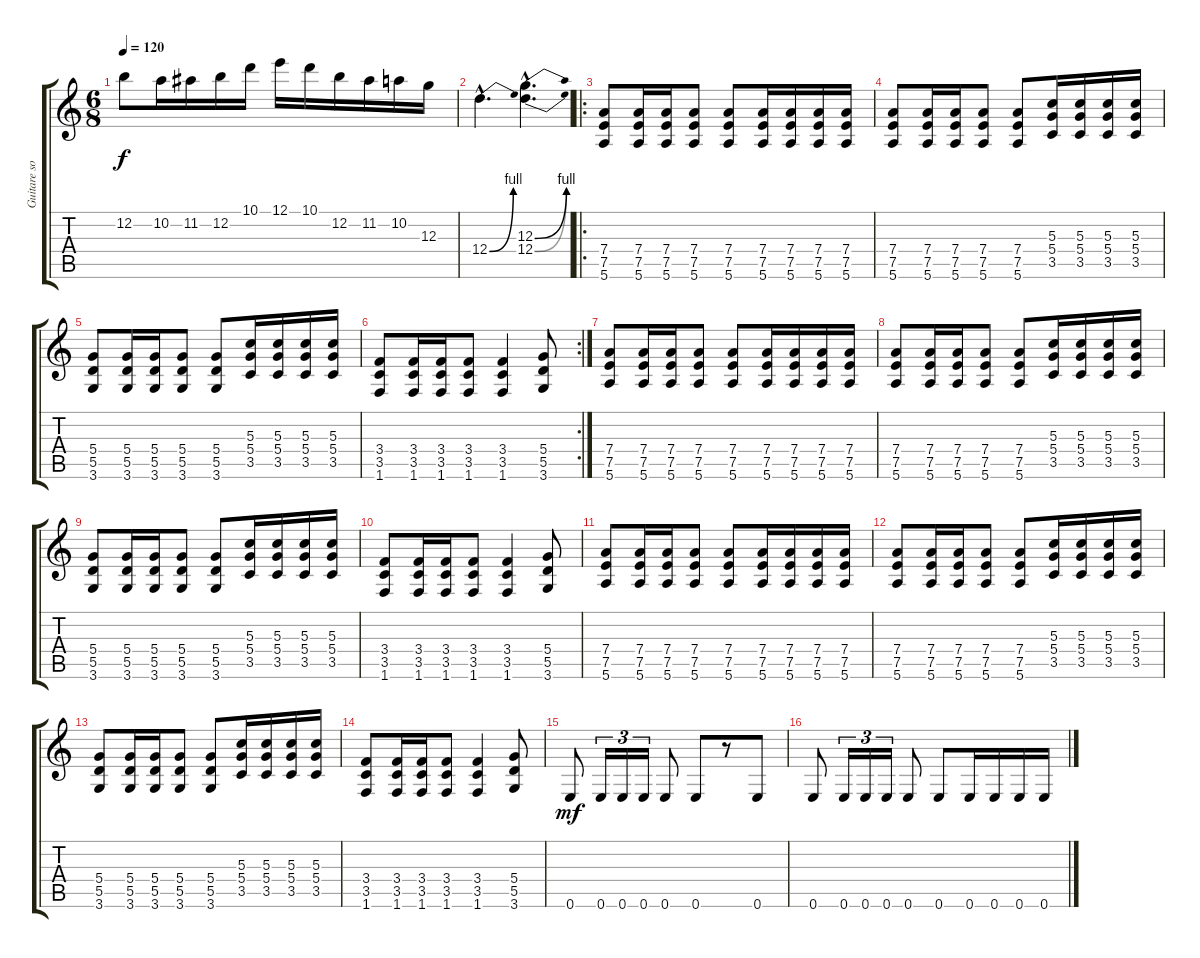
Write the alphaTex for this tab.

\track ("Guitare solo" "Guitare so") {instrument overdrivenguitar}
\staff {score tabs}
\tuning (E4 B3 G3 D3 A2 E2) {hide}
\ts (6 8)
\tempo 120
\clef g2
\ks c
12.2.8{dy f} 10.2.16 11.2.16 12.2.16 10.1.16 12.1.16 10.1.16 12.2.16 11.2.16 10.2.16 12.3.16 |
12.4{be (bend 0 0 60 4) hac}.4{d} (12.3{be (bend 0 0 60 4) hac} 12.4{be (bend 0 0 60 4) hac}).4{d} |
\ro
(7.4 7.5 5.6).8{volume 16} (7.4 7.5 5.6).16 (7.4 7.5 5.6).16 (7.4 7.5 5.6).8 (7.4 7.5 5.6).8 (7.4 7.5 5.6).16 (7.4 7.5 5.6).16 (7.4 7.5 5.6).16 (7.4 7.5 5.6).16 |
(7.4 7.5 5.6).8 (7.4 7.5 5.6).16 (7.4 7.5 5.6).16 (7.4 7.5 5.6).8 (7.4 7.5 5.6).8 (5.3 5.4 3.5).16 (5.3 5.4 3.5).16 (5.3 5.4 3.5).16 (5.3 5.4 3.5).16 |
(5.4 5.5 3.6).8 (5.4 5.5 3.6).16 (5.4 5.5 3.6).16 (5.4 5.5 3.6).8 (5.4 5.5 3.6).8 (5.3 5.4 3.5).16 (5.3 5.4 3.5).16 (5.3 5.4 3.5).16 (5.3 5.4 3.5).16 |
\rc 2
(3.4 3.5 1.6).8 (3.4 3.5 1.6).16 (3.4 3.5 1.6).16 (3.4 3.5 1.6).8 (3.4 3.5 1.6).4 (5.4 5.5 3.6).8 |
(7.4 7.5 5.6).8 (7.4 7.5 5.6).16 (7.4 7.5 5.6).16 (7.4 7.5 5.6).8 (7.4 7.5 5.6).8 (7.4 7.5 5.6).16 (7.4 7.5 5.6).16 (7.4 7.5 5.6).16 (7.4 7.5 5.6).16 |
(7.4 7.5 5.6).8 (7.4 7.5 5.6).16 (7.4 7.5 5.6).16 (7.4 7.5 5.6).8 (7.4 7.5 5.6).8 (5.3 5.4 3.5).16 (5.3 5.4 3.5).16 (5.3 5.4 3.5).16 (5.3 5.4 3.5).16 |
(5.4 5.5 3.6).8 (5.4 5.5 3.6).16 (5.4 5.5 3.6).16 (5.4 5.5 3.6).8 (5.4 5.5 3.6).8 (5.3 5.4 3.5).16 (5.3 5.4 3.5).16 (5.3 5.4 3.5).16 (5.3 5.4 3.5).16 |
(3.4 3.5 1.6).8 (3.4 3.5 1.6).16 (3.4 3.5 1.6).16 (3.4 3.5 1.6).8 (3.4 3.5 1.6).4 (5.4 5.5 3.6).8 |
(7.4 7.5 5.6).8 (7.4 7.5 5.6).16 (7.4 7.5 5.6).16 (7.4 7.5 5.6).8 (7.4 7.5 5.6).8 (7.4 7.5 5.6).16 (7.4 7.5 5.6).16 (7.4 7.5 5.6).16 (7.4 7.5 5.6).16 |
(7.4 7.5 5.6).8 (7.4 7.5 5.6).16 (7.4 7.5 5.6).16 (7.4 7.5 5.6).8 (7.4 7.5 5.6).8 (5.3 5.4 3.5).16 (5.3 5.4 3.5).16 (5.3 5.4 3.5).16 (5.3 5.4 3.5).16 |
(5.4 5.5 3.6).8 (5.4 5.5 3.6).16 (5.4 5.5 3.6).16 (5.4 5.5 3.6).8 (5.4 5.5 3.6).8 (5.3 5.4 3.5).16 (5.3 5.4 3.5).16 (5.3 5.4 3.5).16 (5.3 5.4 3.5).16 |
(3.4 3.5 1.6).8 (3.4 3.5 1.6).16 (3.4 3.5 1.6).16 (3.4 3.5 1.6).8 (3.4 3.5 1.6).4 (5.4 5.5 3.6).8 |
0.6.8{dy mf} 0.6.16{tu (3 2)} 0.6.16{tu (3 2)} 0.6.16{tu (3 2)} 0.6.8 0.6.8 r.8 0.6.8 |
0.6.8 0.6.16{tu (3 2)} 0.6.16{tu (3 2)} 0.6.16{tu (3 2)} 0.6.8 0.6.8 0.6.16 0.6.16 0.6.16 0.6.16
